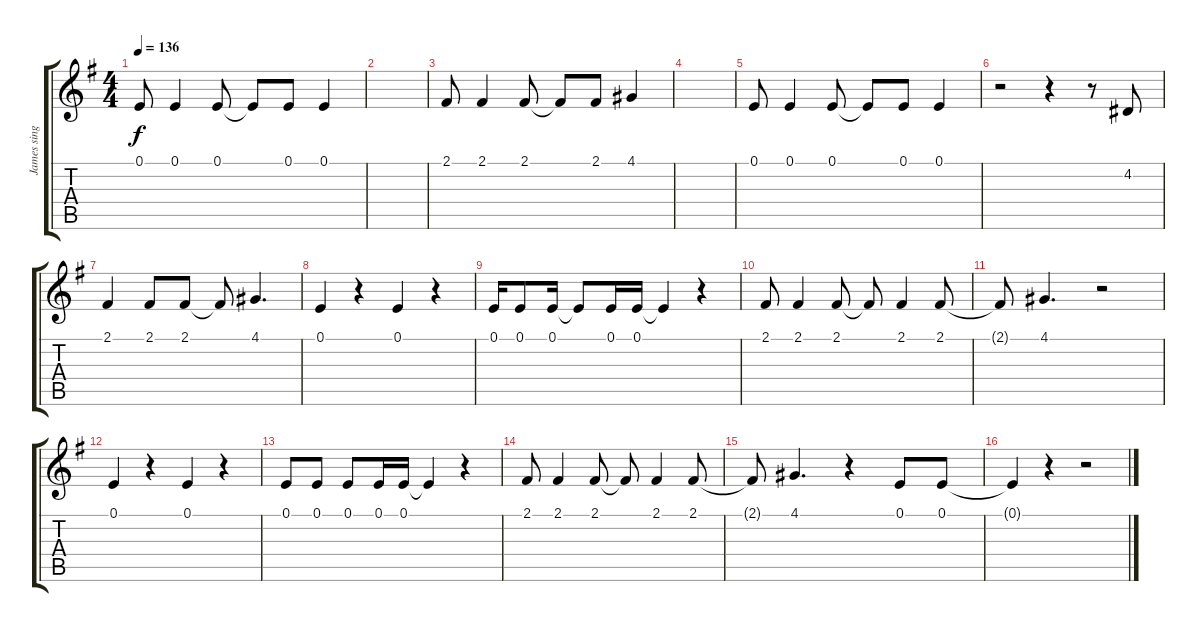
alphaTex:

\track ("James singing" "James sing") {instrument baritonesax}
\staff {score tabs}
\tuning (E4 B3 G3 D3 A2 E2) {hide}
\ts (4 4)
\tempo 136
\clef g2
\ks eminor
0.1.8{dy f} 0.1.4 0.1.8 0.1{t}.8 0.1.8 0.1.4 |
|
2.1.8 2.1.4 2.1.8 2.1{t}.8 2.1.8 4.1.4 |
|
0.1.8 0.1.4 0.1.8 0.1{t}.8 0.1.8 0.1.4 |
r.2 r.4 r.8 4.2.8 |
2.1.4 2.1.8 2.1.8 2.1{t}.8 4.1.4{d} |
0.1.4 r.4 0.1.4 r.4 |
0.1.16 0.1.8 0.1.16 0.1{t}.8 0.1.16 0.1.16 0.1{t}.4 r.4 |
2.1.8 2.1.4 2.1.8 2.1{t}.8 2.1.4 2.1.8 |
2.1{t}.8 4.1.4{d} r.2 |
0.1.4 r.4 0.1.4 r.4 |
0.1.8 0.1.8 0.1.8 0.1.16 0.1.16 0.1{t}.4 r.4 |
2.1.8 2.1.4 2.1.8 2.1{t}.8 2.1.4 2.1.8 |
2.1{t}.8 4.1.4{d} r.4 0.1.8 0.1.8 |
\ks g
0.1{t}.4 r.4 r.2
